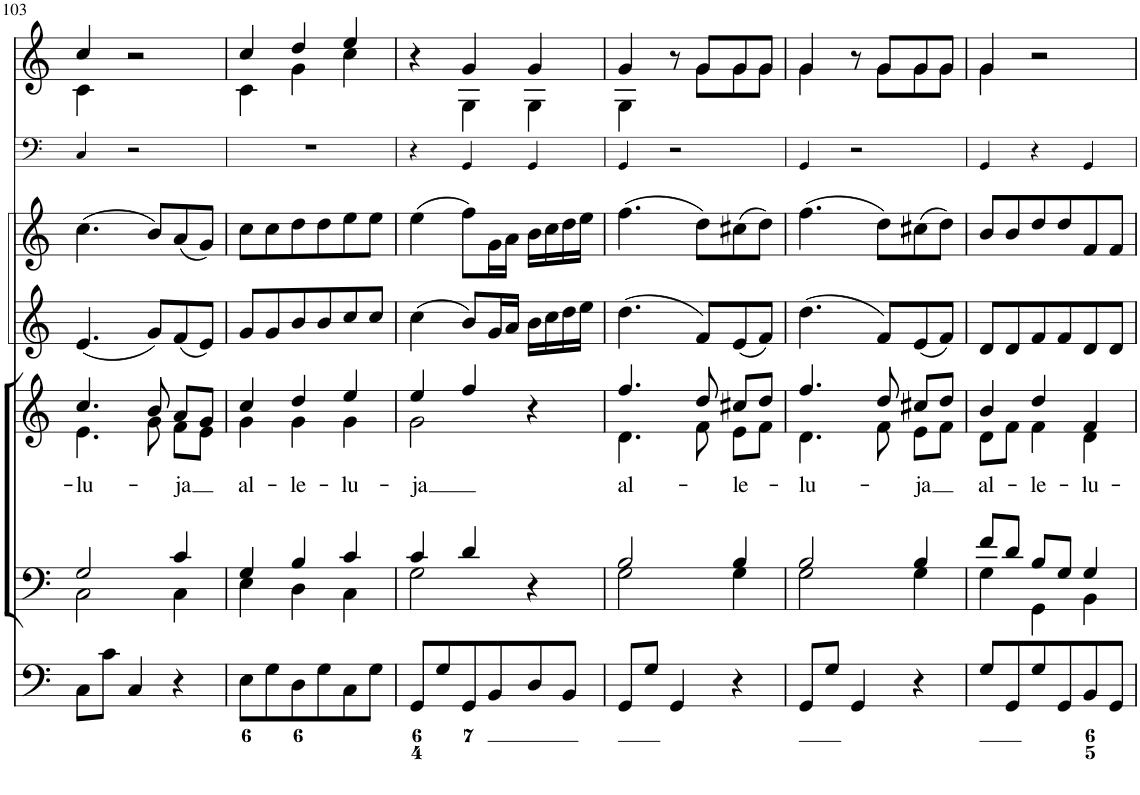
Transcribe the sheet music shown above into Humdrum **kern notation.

**kern	**kern	**kern	**text	**kern	**kern	**kern	**kern
*part7	*part6	*part5	*part5	*part4	*part3	*part2	*part1
*staff7	*staff6	*staff5	*staff5	*staff4	*staff3	*staff2	*staff1
*I"Organ	*I"Voice	*I"Voice	*	*I"Violin	*I"Violini	*I"Timpani	*I"Clarini in C
*	*	*	*	*I'Vln	*I'Vln	*I'Timp	*
!!LO:PB:g=z
*clefF4	*clefF4	*clefG2	*	*clefG2	*clefG2	*clefF4	*clefG2
*k[]	*k[]	*k[]	*	*k[]	*k[]	*k[]	*k[]
*M3/4	*M3/4	*M3/4	*	*M3/4	*M3/4	*M3/4	*M3/4
=103	=103	=103	=103	=103	=103	=103	=103
*	*^	*	*	*	*	*	*
!	!	!	!	!LO:LY:b	!	!	!	!
*	*	*	*^	*	*	*	*	*^
8C\L	2G/	2C\	4.cc/	4.e\	-lu-	(4.e/	(4.cc\	4C/	4cc/	4c\
8c\J	.	.	.	.	.	.	.	.	.	.
4C/	.	.	.	.	.	.	.	2r	2r	2ryy
.	.	.	8b/	8g\	.	8g/L)	8b/L)	.	.	.
!	!	!	!	!	!LO:LY:b	!	!	!	!	!
4r	4c/	4C\	8a/L	8f\L	-ja	(8f/	(8a/	.	.	.
.	.	.	8g/J	8e\J	.	8e/J)	8g/J)	.	.	.
=104	=104	=104	=104	=104	=104	=104	=104	=104	=104	=104
!	!	!	!	!	!LO:LY:b	!	!	!	!	!
8E\L	4G/	4E\	4cc/	4g\	al-	8g/L	8cc\L	2.r	4cc/	4c\
8G\	.	.	.	.	.	8g/	8cc\	.	.	.
!	!	!	!	!	!LO:LY:b	!	!	!	!	!
8D\	4B/	4D\	4dd/	4g\	-le-	8b/	8dd\	.	4dd/	4g\
8G\	.	.	.	.	.	8b/	8dd\	.	.	.
!	!	!	!	!	!LO:LY:b	!	!	!	!	!
8C\	4c/	4C\	4ee/	4g\	-lu-	8cc/	8ee\	.	4ee/	4cc\
8G\J	.	.	.	.	.	8cc/J	8ee\J	.	.	.
=105	=105	=105	=105	=105	=105	=105	=105	=105	=105	=105
!	!	!	!	!	!LO:LY:b	!	!	!	!	!
8GG/L	4c/	2G\	4ee/	2g\	-ja	(4cc\	(4ee\	4r	4r	4ryy
8G/	.	.	.	.	.	.	.	.	.	.
8GG/	4d/	.	4ff/	.	.	8b/L)	8ff\L)	4GG/	4g/	4G\
8BB/	.	.	.	.	.	16g/L	16g\L	.	.	.
.	.	.	.	.	.	16a/JJ	16a\JJ	.	.	.
8D/	4r	4ryy	4r	4ryy	.	16b\LL	16b\LL	4GG/	4g/	4G\
.	.	.	.	.	.	16cc\	16cc\	.	.	.
8BB/J	.	.	.	.	.	16dd\	16dd\	.	.	.
.	.	.	.	.	.	16ee\JJ	16ee\JJ	.	.	.
=106	=106	=106	=106	=106	=106	=106	=106	=106	=106	=106
!	!	!	!	!	!LO:LY:b	!	!	!	!	!
8GG/L	2B/	2G\	4.ff/	4.d\	al-	(4.dd\	(4.ff\	4GG/	4g/	4G\
8G/J	.	.	.	.	.	.	.	.	.	.
4GG/	.	.	.	.	.	.	.	2r	8r	8ryy
.	.	.	8dd/	8f\	.	8f/L)	8dd\L)	.	8g/L	8g\L
!	!	!	!	!	!LO:LY:b	!	!	!	!	!
4r	4B/	4G\	8cc#X/L	8e\L	-le-	(8e/	(8cc#X\	.	8g/	8g\
.	.	.	8dd/J	8f\J	.	8f/J)	8dd\J)	.	8g/J	8g\J
=107	=107	=107	=107	=107	=107	=107	=107	=107	=107	=107
!	!	!	!	!	!LO:LY:b	!	!	!	!	!
8GG/L	2B/	2G\	4.ff/	4.d\	-lu-	(4.dd\	(4.ff\	4GG/	4g/	4g\
8G/J	.	.	.	.	.	.	.	.	.	.
4GG/	.	.	.	.	.	.	.	2r	8r	8ryy
.	.	.	8dd/	8f\	.	8f/L)	8dd\L)	.	8g/L	8g\L
!	!	!	!	!	!LO:LY:b	!	!	!	!	!
4r	4B/	4G\	8cc#X/L	8e\L	-ja	(8e/	(8cc#X\	.	8g/	8g\
.	.	.	8dd/J	8f\J	.	8f/J)	8dd\J)	.	8g/J	8g\J
=108	=108	=108	=108	=108	=108	=108	=108	=108	=108	=108
!	!	!	!	!	!LO:LY:b	!	!	!	!	!
8G/L	8f/L	4G\	4b/	8d\L	al-	8d/L	8b/L	4GG/	4g/	4g\
8GG/	8d/J	.	.	8f\J	.	8d/	8b/	.	.	.
!	!	!	!	!	!LO:LY:b	!	!	!	!	!
8G/	8B/L	4GG\	4dd/	4f\	-le-	8f/	8dd/	4r	2r	2ryy
8GG/	8G/J	.	.	.	.	8f/	8dd/	.	.	.
!	!	!	!	!	!LO:LY:b	!	!	!	!	!
8BB/	4G/	4BB\	4f/	4d\	-lu-	8d/	8f/	4GG/	.	.
8GG/J	.	.	.	.	.	8d/J	8f/J	.	.	.
*	*v	*v	*	*	*	*	*	*	*v	*v
*	*	*v	*v	*	*	*	*	*
=	=	=	=	=	=	=	=
*-	*-	*-	*-	*-	*-	*-	*-
